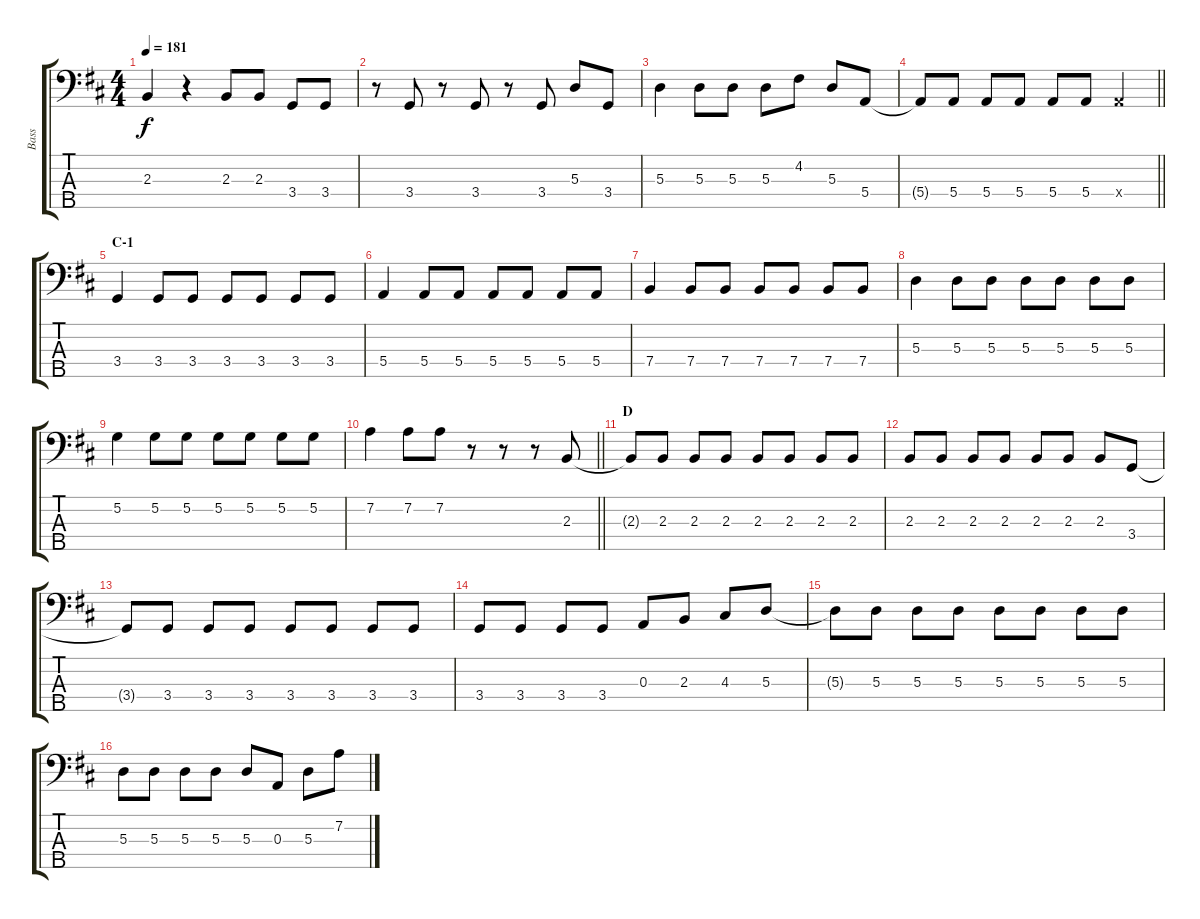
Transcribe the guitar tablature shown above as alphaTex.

\track ("Bass" "Bass") {instrument electricbassfinger}
\staff {score tabs}
\tuning (G2 D2 A1 E1 B0) {hide}
\ts (4 4)
\tempo 181
\clef f4
\ks d
2.3.4{dy f} r.4 2.3.8 2.3.8 3.4.8 3.4.8 |
r.8 3.4.8 r.8 3.4.8 r.8 3.4.8 5.3.8 3.4.8 |
5.3.4 5.3.8 5.3.8 5.3.8 4.2.8 5.3.8 5.4.8 |
\barLineRight lightlight
5.4{t}.8 5.4.8 5.4.8 5.4.8 5.4.8 5.4.8 5.4{x}.4 |
\section ("" "C-1")
3.4.4 3.4.8 3.4.8 3.4.8 3.4.8 3.4.8 3.4.8 |
5.4.4 5.4.8 5.4.8 5.4.8 5.4.8 5.4.8 5.4.8 |
7.4.4 7.4.8 7.4.8 7.4.8 7.4.8 7.4.8 7.4.8 |
5.3.4 5.3.8 5.3.8 5.3.8 5.3.8 5.3.8 5.3.8 |
5.2.4 5.2.8 5.2.8 5.2.8 5.2.8 5.2.8 5.2.8 |
\barLineRight lightlight
7.2.4 7.2.8 7.2.8 r.8 r.8 r.8 2.3.8 |
\section ("" "D")
2.3{t}.8 2.3.8 2.3.8 2.3.8 2.3.8 2.3.8 2.3.8 2.3.8 |
2.3.8 2.3.8 2.3.8 2.3.8 2.3.8 2.3.8 2.3.8 3.4.8 |
3.4{t}.8 3.4.8 3.4.8 3.4.8 3.4.8 3.4.8 3.4.8 3.4.8 |
3.4.8 3.4.8 3.4.8 3.4.8 0.3.8 2.3.8 4.3.8 5.3.8 |
5.3{t}.8 5.3.8 5.3.8 5.3.8 5.3.8 5.3.8 5.3.8 5.3.8 |
5.3.8 5.3.8 5.3.8 5.3.8 5.3.8 0.3.8 5.3.8 7.2.8
